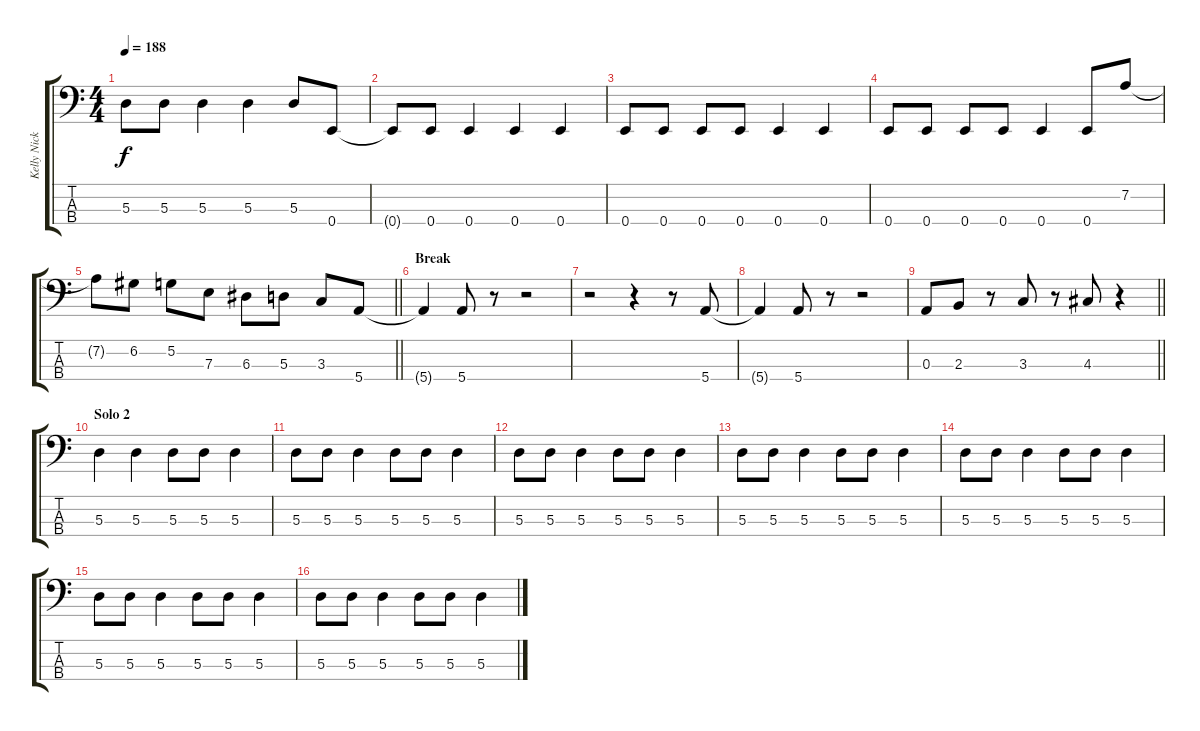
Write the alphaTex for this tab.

\track ("Kelly Nickels - Bass Guitar" "Kelly Nick") {instrument electricbasspick}
\staff {score tabs}
\tuning (G2 D2 A1 E1) {hide}
\ts (4 4)
\tempo 188
\clef f4
\ks c
5.3{t}.8{dy f} 5.3.8 5.3.4 5.3.4 5.3.8 0.4.8 |
0.4{t}.8 0.4.8 0.4.4 0.4.4 0.4.4 |
0.4.8 0.4.8 0.4.8 0.4.8 0.4.4 0.4.4 |
0.4.8 0.4.8 0.4.8 0.4.8 0.4.4 0.4.8 7.2.8 |
\barLineRight lightlight
7.2{t}.8 6.2.8 5.2.8 7.3.8 6.3.8 5.3.8 3.3.8 5.4.8 |
\section ("" "Break")
5.4{t}.4 5.4.8 r.8 r.2 |
r.2 r.4 r.8 5.4.8 |
5.4{t}.4 5.4.8 r.8 r.2 |
\barLineRight lightlight
0.3.8 2.3.8 r.8 3.3.8 r.8 4.3.8 r.4 |
\section ("" "Solo 2")
5.3.4 5.3.4 5.3.8 5.3.8 5.3.4 |
5.3.8 5.3.8 5.3.4 5.3.8 5.3.8 5.3.4 |
5.3.8 5.3.8 5.3.4 5.3.8 5.3.8 5.3.4 |
5.3.8 5.3.8 5.3.4 5.3.8 5.3.8 5.3.4 |
5.3.8 5.3.8 5.3.4 5.3.8 5.3.8 5.3.4 |
5.3.8 5.3.8 5.3.4 5.3.8 5.3.8 5.3.4 |
5.3.8 5.3.8 5.3.4 5.3.8 5.3.8 5.3.4
